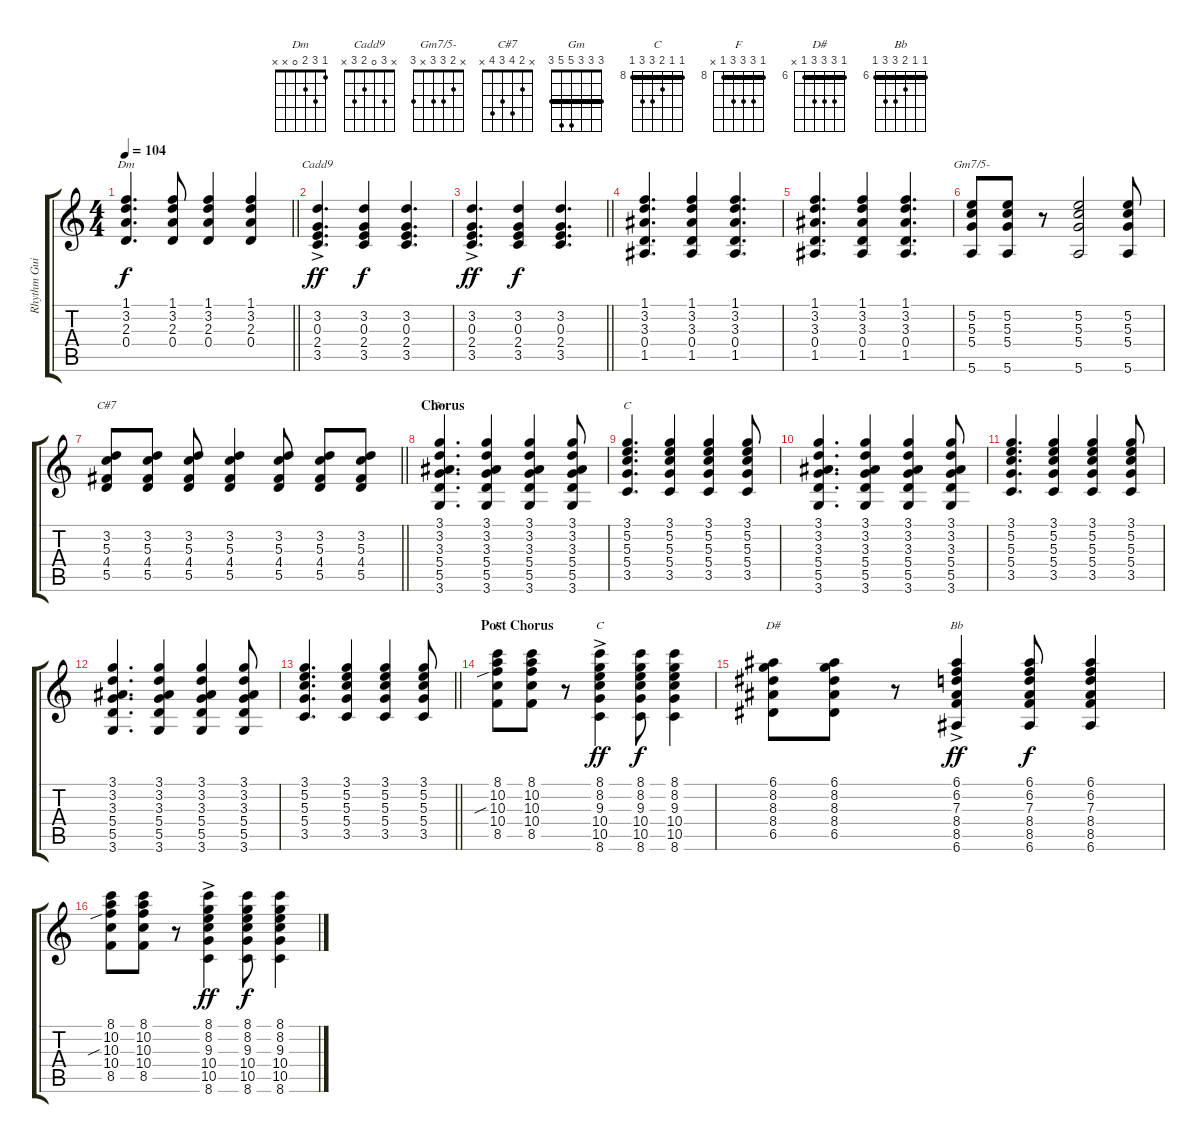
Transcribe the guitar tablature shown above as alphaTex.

\track ("Rhythm Guitar" "Rhythm Gui") {instrument acousticguitarsteel}
\staff {score tabs}
\tuning (E4 B3 G3 D3 A2 E2) {hide}
\chord ("Dm" 1 3 2 0 x x)
\chord ("Cadd9" x 3 0 2 3 x)
\chord ("Gm7/5-" x 2 3 3 x 3)
\chord ("C#7" x 2 4 3 4 x)
\chord ("Gm" 3 3 3 5 5 3) {barre 3}
\chord ("C" 3 5 5 5 3 x) {barre 3}
\chord ("F" 8 10 10 10 8 x) {firstfret 8 barre 8}
\chord ("C" 8 8 9 10 10 8) {firstfret 8 barre 8}
\chord ("D#" 6 8 8 8 6 x) {firstfret 6 barre 6}
\chord ("Bb" 6 6 7 8 8 6) {firstfret 6 barre 6}
\ts (4 4)
\tempo 104
\clef g2
\barLineRight lightlight
\ks c
(1.1 3.2 2.3 0.4).4{d ch "Dm" dy f} (1.1 3.2 2.3 0.4).8 (1.1 3.2 2.3 0.4).4 (1.1 3.2 2.3 0.4).4 |
(3.2{ac} 0.3{ac} 2.4{ac} 3.5{ac}).4{d ch "Cadd9" dy ff} (3.2 0.3 2.4 3.5).4{dy f} (3.2 0.3 2.4 3.5).4{d} |
\barLineRight lightlight
(3.2 0.3{ac} 2.4 3.5).4{d dy ff} (3.2 0.3 2.4 3.5).4{dy f} (3.2 0.3 2.4 3.5).4{d} |
(1.1 3.2 3.3 0.4 1.5).4{d} (1.1 3.2 3.3 0.4 1.5).4 (1.1 3.2 3.3 0.4 1.5).4{d} |
(1.1 3.2 3.3 0.4 1.5).4{d} (1.1 3.2 3.3 0.4 1.5).4 (1.1 3.2 3.3 0.4 1.5).4{d} |
(5.2 5.3 5.4 5.6).8{ch "Gm7/5-"} (5.2 5.3 5.4 5.6).8 r.8 (5.2 5.3 5.4 5.6).2 (5.2 5.3 5.4 5.6).8 |
\barLineRight lightlight
(3.2 5.3 4.4 5.5).8{ch "C#7"} (3.2 5.3 4.4 5.5).8 (3.2 5.3 4.4 5.5).8 (3.2 5.3 4.4 5.5).4 (3.2 5.3 4.4 5.5).8 (3.2 5.3 4.4 5.5).8 (3.2 5.3 4.4 5.5).8 |
\section ("" "Chorus")
(3.1 3.2 3.3 5.4 5.5 3.6).4{d ch "Gm"} (3.1 3.2 3.3 5.4 5.5 3.6).4 (3.1 3.2 3.3 5.4 5.5 3.6).4 (3.1 3.2 3.3 5.4 5.5 3.6).8 |
(3.1 5.2 5.3 5.4 3.5).4{d ch "C"} (3.1 5.2 5.3 5.4 3.5).4 (3.1 5.2 5.3 5.4 3.5).4 (3.1 5.2 5.3 5.4 3.5).8 |
(3.1 3.2 3.3 5.4 5.5 3.6).4{d} (3.1 3.2 3.3 5.4 5.5 3.6).4 (3.1 3.2 3.3 5.4 5.5 3.6).4 (3.1 3.2 3.3 5.4 5.5 3.6).8 |
(3.1 5.2 5.3 5.4 3.5).4{d} (3.1 5.2 5.3 5.4 3.5).4 (3.1 5.2 5.3 5.4 3.5).4 (3.1 5.2 5.3 5.4 3.5).8 |
(3.1 3.2 3.3 5.4 5.5 3.6).4{d} (3.1 3.2 3.3 5.4 5.5 3.6).4 (3.1 3.2 3.3 5.4 5.5 3.6).4 (3.1 3.2 3.3 5.4 5.5 3.6).8 |
\barLineRight lightlight
(3.1 5.2 5.3 5.4 3.5).4{d} (3.1 5.2 5.3 5.4 3.5).4 (3.1 5.2 5.3 5.4 3.5).4 (3.1 5.2 5.3 5.4 3.5).8 |
\section ("" "Post Chorus")
(8.1 10.2 10.3{sib} 10.4 8.5).8{ch "F"} (8.1 10.2 10.3 10.4 8.5).8 r.8 (8.1{ac} 8.2{ac} 9.3{ac} 10.4{ac} 10.5{ac} 8.6{ac}).4{ch "C" dy ff} (8.1 8.2 9.3 10.4 10.5 8.6).8{dy f} (8.1 8.2 9.3 10.4 10.5 8.6).4 |
(6.1 8.2 8.3 8.4 6.5).8{ch "D#"} (6.1 8.2 8.3 8.4 6.5).8 r.8 (6.1{ac} 6.2{ac} 7.3{ac} 8.4{ac} 8.5{ac} 6.6{ac}).4{ch "Bb" dy ff} (6.1 6.2 7.3 8.4 8.5 6.6).8{dy f} (6.1 6.2 7.3 8.4 8.5 6.6).4 |
(8.1 10.2 10.3{sib} 10.4 8.5).8 (8.1 10.2 10.3 10.4 8.5).8 r.8 (8.1{ac} 8.2{ac} 9.3{ac} 10.4{ac} 10.5{ac} 8.6{ac}).4{dy ff} (8.1 8.2 9.3 10.4 10.5 8.6).8{dy f} (8.1 8.2 9.3 10.4 10.5 8.6).4
